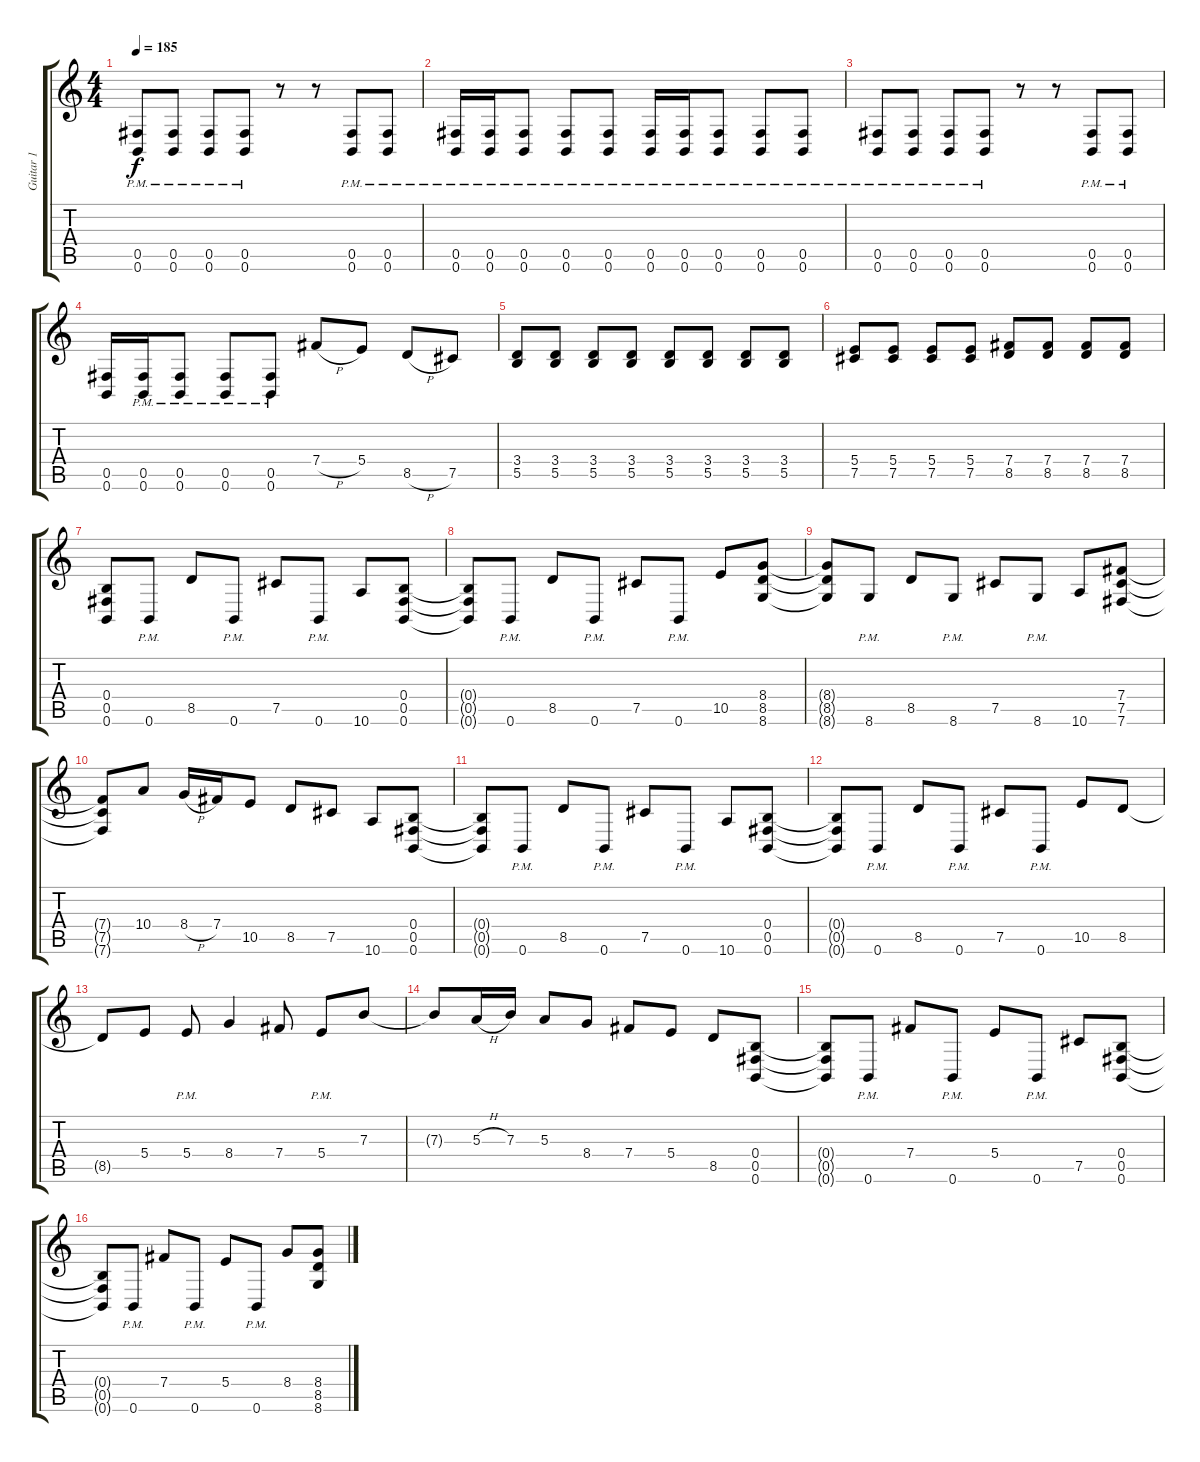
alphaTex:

\track ("Guitar 1" "Guitar 1") {instrument distortionguitar}
\staff {score tabs}
\tuning (Db4 Ab3 E3 B2 Gb2 B1) {hide}
\ts (4 4)
\tempo 185
\clef g2
\ks c
(0.5{pm} 0.6{pm}).8{dy f} (0.5{pm} 0.6{pm}).8 (0.5{pm} 0.6{pm}).8 (0.5{pm} 0.6{pm}).8 r.8 r.8 (0.5{pm} 0.6{pm}).8 (0.5{pm} 0.6{pm}).8 |
(0.5{pm} 0.6{pm}).16 (0.5{pm} 0.6{pm}).16 (0.5{pm} 0.6{pm}).8 (0.5{pm} 0.6{pm}).8 (0.5{pm} 0.6{pm}).8 (0.5{pm} 0.6{pm}).16 (0.5{pm} 0.6{pm}).16 (0.5{pm} 0.6{pm}).8 (0.5{pm} 0.6{pm}).8 (0.5{pm} 0.6{pm}).8 |
(0.5{pm} 0.6{pm}).8 (0.5{pm} 0.6{pm}).8 (0.5{pm} 0.6{pm}).8 (0.5{pm} 0.6{pm}).8 r.8 r.8 (0.5{pm} 0.6{pm}).8 (0.5{pm} 0.6{pm}).8 |
(0.5 0.6).16 (0.5{pm} 0.6{pm}).16 (0.5{pm} 0.6{pm}).8 (0.5{pm} 0.6{pm}).8 (0.5{pm} 0.6{pm}).8 7.4{h}.8 5.4.8 8.5{h}.8 7.5.8 |
(3.4 5.5).8 (3.4 5.5).8 (3.4 5.5).8 (3.4 5.5).8 (3.4 5.5).8 (3.4 5.5).8 (3.4 5.5).8 (3.4 5.5).8 |
(5.4 7.5).8 (5.4 7.5).8 (5.4 7.5).8 (5.4 7.5).8 (7.4 8.5).8 (7.4 8.5).8 (7.4 8.5).8 (7.4 8.5).8 |
(0.4 0.5 0.6).8 0.6{pm}.8 8.5.8 0.6{pm}.8 7.5.8 0.6{pm}.8 10.6.8 (0.4 0.5 0.6).8 |
(0.4{t} 0.5{t} 0.6{t}).8 0.6{pm}.8 8.5.8 0.6{pm}.8 7.5.8 0.6{pm}.8 10.5.8 (8.4 8.5 8.6).8 |
(8.4{t} 8.5{t} 8.6{t}).8 8.6{pm}.8 8.5.8 8.6{pm}.8 7.5.8 8.6{pm}.8 10.6.8 (7.4 7.5 7.6).8 |
(7.4{t} 7.5{t} 7.6{t}).8 10.4.8 8.4{h}.16 7.4.16 10.5.8 8.5.8 7.5.8 10.6.8 (0.4 0.5 0.6).8 |
(0.4{t} 0.5{t} 0.6{t}).8 0.6{pm}.8 8.5.8 0.6{pm}.8 7.5.8 0.6{pm}.8 10.6.8 (0.4 0.5 0.6).8 |
(0.4{t} 0.5{t} 0.6{t}).8 0.6{pm}.8 8.5.8 0.6{pm}.8 7.5.8 0.6{pm}.8 10.5.8 8.5.8 |
8.5{t}.8 5.4.8 5.4{pm}.8 8.4.4 7.4.8 5.4{pm}.8 7.3.8 |
7.3{t}.8 5.3{h}.16 7.3.16 5.3.8 8.4.8 7.4.8 5.4.8 8.5.8 (0.4 0.5 0.6).8 |
(0.4{t} 0.5{t} 0.6{t}).8 0.6{pm}.8 7.4.8 0.6{pm}.8 5.4.8 0.6{pm}.8 7.5.8 (0.4 0.5 0.6).8 |
(0.4{t} 0.5{t} 0.6{t}).8 0.6{pm}.8 7.4.8 0.6{pm}.8 5.4.8 0.6{pm}.8 8.4.8 (8.4 8.5 8.6).8
